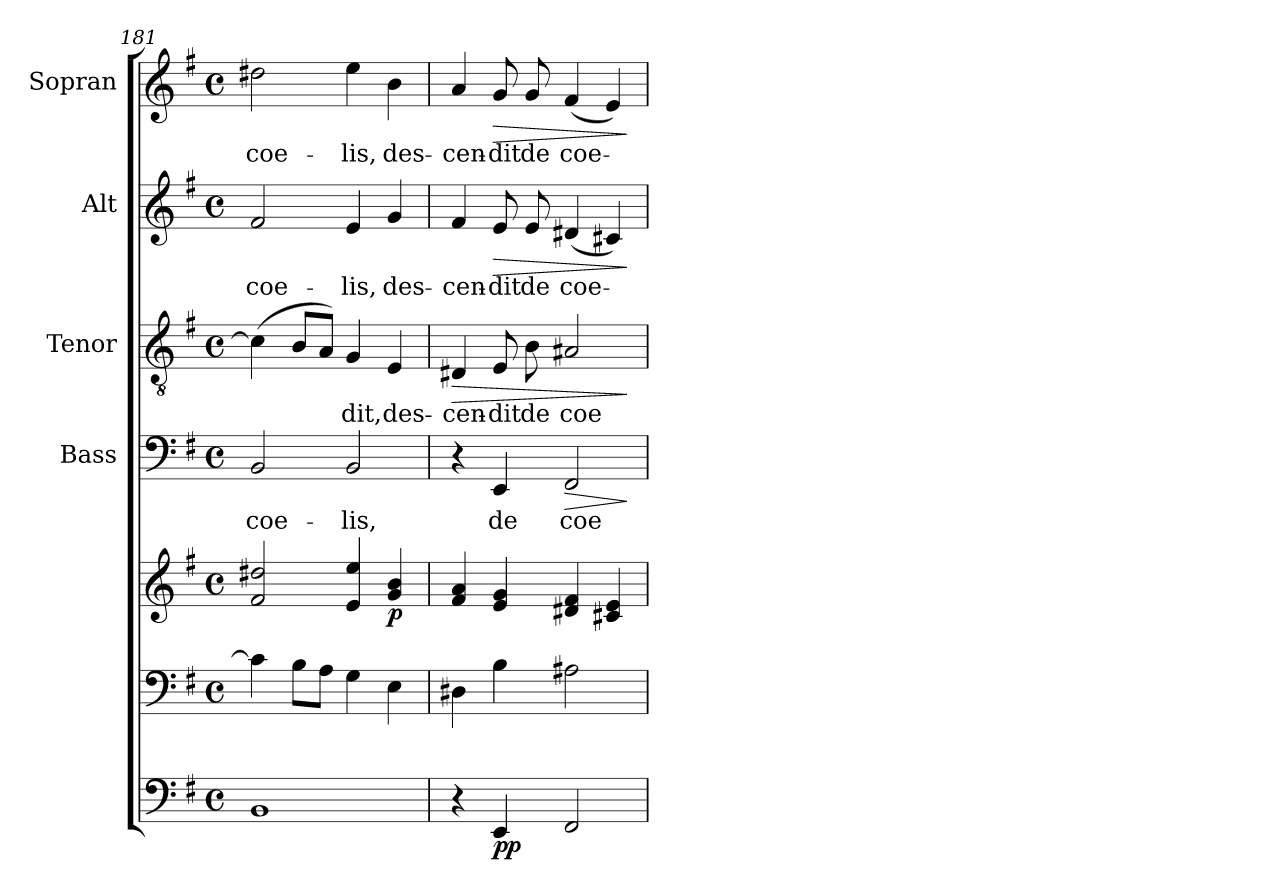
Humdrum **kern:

**kern	**dynam	**kern	**kern	**dynam	**kern	**text	**dynam	**kern	**text	**dynam	**kern	**text	**dynam	**kern	**text	**dynam
*part6	*part6	*part5	*part5	*part5	*part4	*part4	*part4	*part3	*part3	*part3	*part2	*part2	*part2	*part1	*part1	*part1
*staff7	*staff7	*staff6	*staff5	*staff5/6	*staff4	*staff4	*staff4	*staff3	*staff3	*staff3	*staff2	*staff2	*staff2	*staff1	*staff1	*staff1
*	*	*	*	*	*I"Bass	*	*	*I"Tenor	*	*	*I"Alt	*	*	*I"Sopran	*	*
*	*	*	*	*	*I'B.	*	*	*I'T.	*	*	*I'A.	*	*	*I'S.	*	*
*clefF4	*	*clefF4	*clefG2	*	*clefF4	*	*	*clefGv2	*	*	*clefG2	*	*	*clefG2	*	*
*ITrd7c12	*	*	*	*	*	*	*	*	*	*	*	*	*	*	*	*
*k[f#]	*	*k[f#]	*k[f#]	*	*k[f#]	*	*	*k[f#]	*	*	*k[f#]	*	*	*k[f#]	*	*
*G:	*	*G:	*G:	*	*G:	*	*	*G:	*	*	*G:	*	*	*G:	*	*
*M4/4	*	*M4/4	*M4/4	*	*M4/4	*	*	*M4/4	*	*	*M4/4	*	*	*M4/4	*	*
*met(c)	*	*met(c)	*met(c)	*	*met(c)	*	*	*met(c)	*	*	*met(c)	*	*	*met(c)	*	*
=181	=181	=181	=181	=181	=181	=181	=181	=181	=181	=181	=181	=181	=181	=181	=181	=181
!	!	!	!	!	!	!LO:LY:b	!	!	!	!	!	!LO:LY:b	!	!	!LO:LY:b	!
1BBB	.	4c\]	2f#/ 2dd#X/	.	2BB/	coe-	.	(>4c\]	.	.	2f#/	coe-	.	2dd#X\	coe-	.
.	.	8B\L	.	.	.	.	.	8B/L	.	.	.	.	.	.	.	.
.	.	8A\J	.	.	.	.	.	8A/J)	.	.	.	.	.	.	.	.
!	!	!	!	!	!	!LO:LY:b	!	!	!LO:LY:b	!	!	!LO:LY:b	!	!	!LO:LY:b	!
.	.	4G\	4e/ 4ee/	.	2BB/	-lis,	.	4G/	-dit,	.	4e/	-lis,	.	4ee\	-lis,	.
!	!	!	!	!LO:DY:b	!	!	!	!	!LO:LY:b	!	!	!LO:LY:b	!	!	!LO:LY:b	!
.	.	4E\	4g/ 4b/	p	.	.	.	4E/	des-	.	4g/	des-	.	4b\	des-	.
=182	=182	=182	=182	=182	=182	=182	=182	=182	=182	=182	=182	=182	=182	=182	=182	=182
!	!	!	!	!	!	!	!	!	!LO:LY:b	!LO:HP:b	!	!LO:LY:b	!	!	!LO:LY:b	!
4r	.	4D#X\	4f#/ 4a/	.	4r	.	.	4D#X/	-cen-	>	4f#/	-cen-	.	4a/	-cen-	.
!	!LO:DY:b	!	!	!	!	!LO:LY:b	!	!	!LO:LY:b	!	!	!LO:LY:b	!LO:HP:b	!	!LO:LY:b	!LO:HP:b
4EEE/	pp	4B\	4e/ 4g/	.	4EE/	de	.	8E/	-dit	.	8e/	-dit	>	8g/	-dit	>
!	!	!	!	!	!	!	!	!	!LO:LY:b	!	!	!LO:LY:b	!	!	!LO:LY:b	!
.	.	.	.	.	.	.	.	8B\	de	.	8e/	de	.	8g/	de	.
!	!	!	!	!	!	!LO:LY:b	!LO:HP:b	!	!LO:LY:b	!	!	!LO:LY:b	!	!	!LO:LY:b	!
2FFF#/	.	2A#X\	4d#X/ 4f#/	.	2FF#/	coe-	>	2A#X/	coe-	.	(<4d#X/	coe-	.	(<4f#/	coe-	.
.	.	.	4c#X/ 4e/	.	.	.	.	.	.	.	4c#X/)	.	.	4e/)	.	.
.	.	.	.	.	.	.	]	.	.	]	.	.	]	.	.	]
=	=	=	=	=	=	=	=	=	=	=	=	=	=	=	=	=
*-	*-	*-	*-	*-	*-	*-	*-	*-	*-	*-	*-	*-	*-	*-	*-	*-
